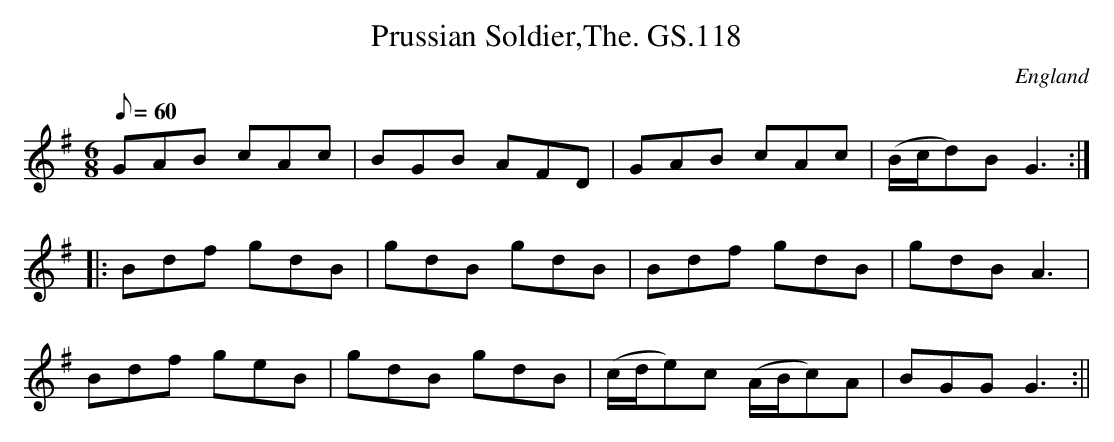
X:1
T:Prussian Soldier,The. GS.118
M:6/8
L:1/8
Q:60
O:England
K:G major
GAB cAc | BGB AFD | GAB cAc | (B/c/d)B G3 :||:!
Bdf gdB | gdB gdB | Bdf gdB | gdB A3 |! Bdf geB | gdB gdB |
(c/d/e)c (A/B/c)A | BGG G3 :||
